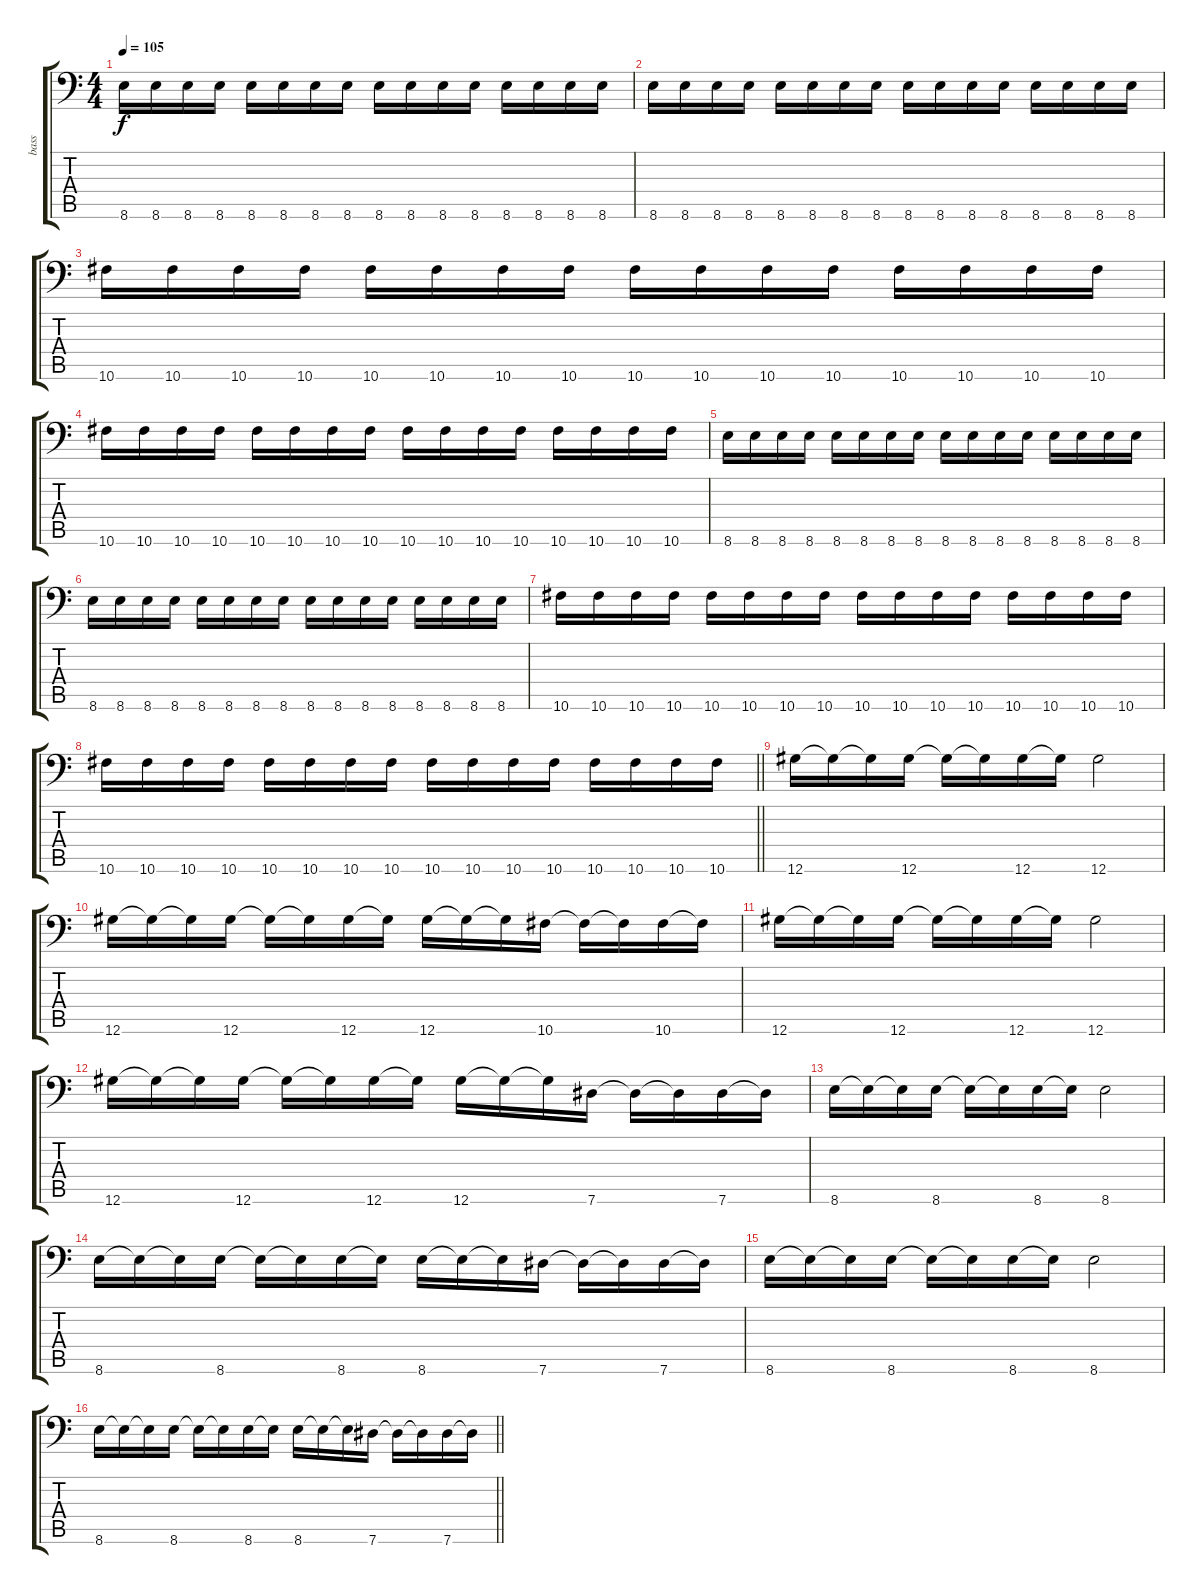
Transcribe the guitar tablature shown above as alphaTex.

\track ("bass" "bass") {instrument electricbassfinger}
\staff {score tabs}
\tuning (Bb3 F3 Db3 Ab2 Eb2 Ab1) {hide}
\ts (4 4)
\section ("" "")
\tempo 105
\clef f4
\ks c
8.6.16{dy f} 8.6.16 8.6.16 8.6.16 8.6.16 8.6.16 8.6.16 8.6.16 8.6.16 8.6.16 8.6.16 8.6.16 8.6.16 8.6.16 8.6.16 8.6.16 |
8.6.16 8.6.16 8.6.16 8.6.16 8.6.16 8.6.16 8.6.16 8.6.16 8.6.16 8.6.16 8.6.16 8.6.16 8.6.16 8.6.16 8.6.16 8.6.16 |
10.6.16 10.6.16 10.6.16 10.6.16 10.6.16 10.6.16 10.6.16 10.6.16 10.6.16 10.6.16 10.6.16 10.6.16 10.6.16 10.6.16 10.6.16 10.6.16 |
10.6.16 10.6.16 10.6.16 10.6.16 10.6.16 10.6.16 10.6.16 10.6.16 10.6.16 10.6.16 10.6.16 10.6.16 10.6.16 10.6.16 10.6.16 10.6.16 |
8.6.16 8.6.16 8.6.16 8.6.16 8.6.16 8.6.16 8.6.16 8.6.16 8.6.16 8.6.16 8.6.16 8.6.16 8.6.16 8.6.16 8.6.16 8.6.16 |
8.6.16 8.6.16 8.6.16 8.6.16 8.6.16 8.6.16 8.6.16 8.6.16 8.6.16 8.6.16 8.6.16 8.6.16 8.6.16 8.6.16 8.6.16 8.6.16 |
10.6.16 10.6.16 10.6.16 10.6.16 10.6.16 10.6.16 10.6.16 10.6.16 10.6.16 10.6.16 10.6.16 10.6.16 10.6.16 10.6.16 10.6.16 10.6.16 |
\barLineRight lightlight
10.6.16 10.6.16 10.6.16 10.6.16 10.6.16 10.6.16 10.6.16 10.6.16 10.6.16 10.6.16 10.6.16 10.6.16 10.6.16 10.6.16 10.6.16 10.6.16 |
\section ("" "")
12.6.16 12.6{t}.16 12.6{t}.16 12.6.16 12.6{t}.16 12.6{t}.16 12.6.16 12.6{t}.16 12.6.2 |
12.6.16 12.6{t}.16 12.6{t}.16 12.6.16 12.6{t}.16 12.6{t}.16 12.6.16 12.6{t}.16 12.6.16 12.6{t}.16 12.6{t}.16 10.6.16 10.6{t}.16 10.6{t}.16 10.6.16 10.6{t}.16 |
12.6.16 12.6{t}.16 12.6{t}.16 12.6.16 12.6{t}.16 12.6{t}.16 12.6.16 12.6{t}.16 12.6.2 |
12.6.16 12.6{t}.16 12.6{t}.16 12.6.16 12.6{t}.16 12.6{t}.16 12.6.16 12.6{t}.16 12.6.16 12.6{t}.16 12.6{t}.16 7.6.16 7.6{t}.16 7.6{t}.16 7.6.16 7.6{t}.16 |
8.6.16 8.6{t}.16 8.6{t}.16 8.6.16 8.6{t}.16 8.6{t}.16 8.6.16 8.6{t}.16 8.6.2 |
8.6.16 8.6{t}.16 8.6{t}.16 8.6.16 8.6{t}.16 8.6{t}.16 8.6.16 8.6{t}.16 8.6.16 8.6{t}.16 8.6{t}.16 7.6.16 7.6{t}.16 7.6{t}.16 7.6.16 7.6{t}.16 |
8.6.16 8.6{t}.16 8.6{t}.16 8.6.16 8.6{t}.16 8.6{t}.16 8.6.16 8.6{t}.16 8.6.2 |
\barLineRight lightlight
8.6.16 8.6{t}.16 8.6{t}.16 8.6.16 8.6{t}.16 8.6{t}.16 8.6.16 8.6{t}.16 8.6.16 8.6{t}.16 8.6{t}.16 7.6.16 7.6{t}.16 7.6{t}.16 7.6.16 7.6{t}.16
